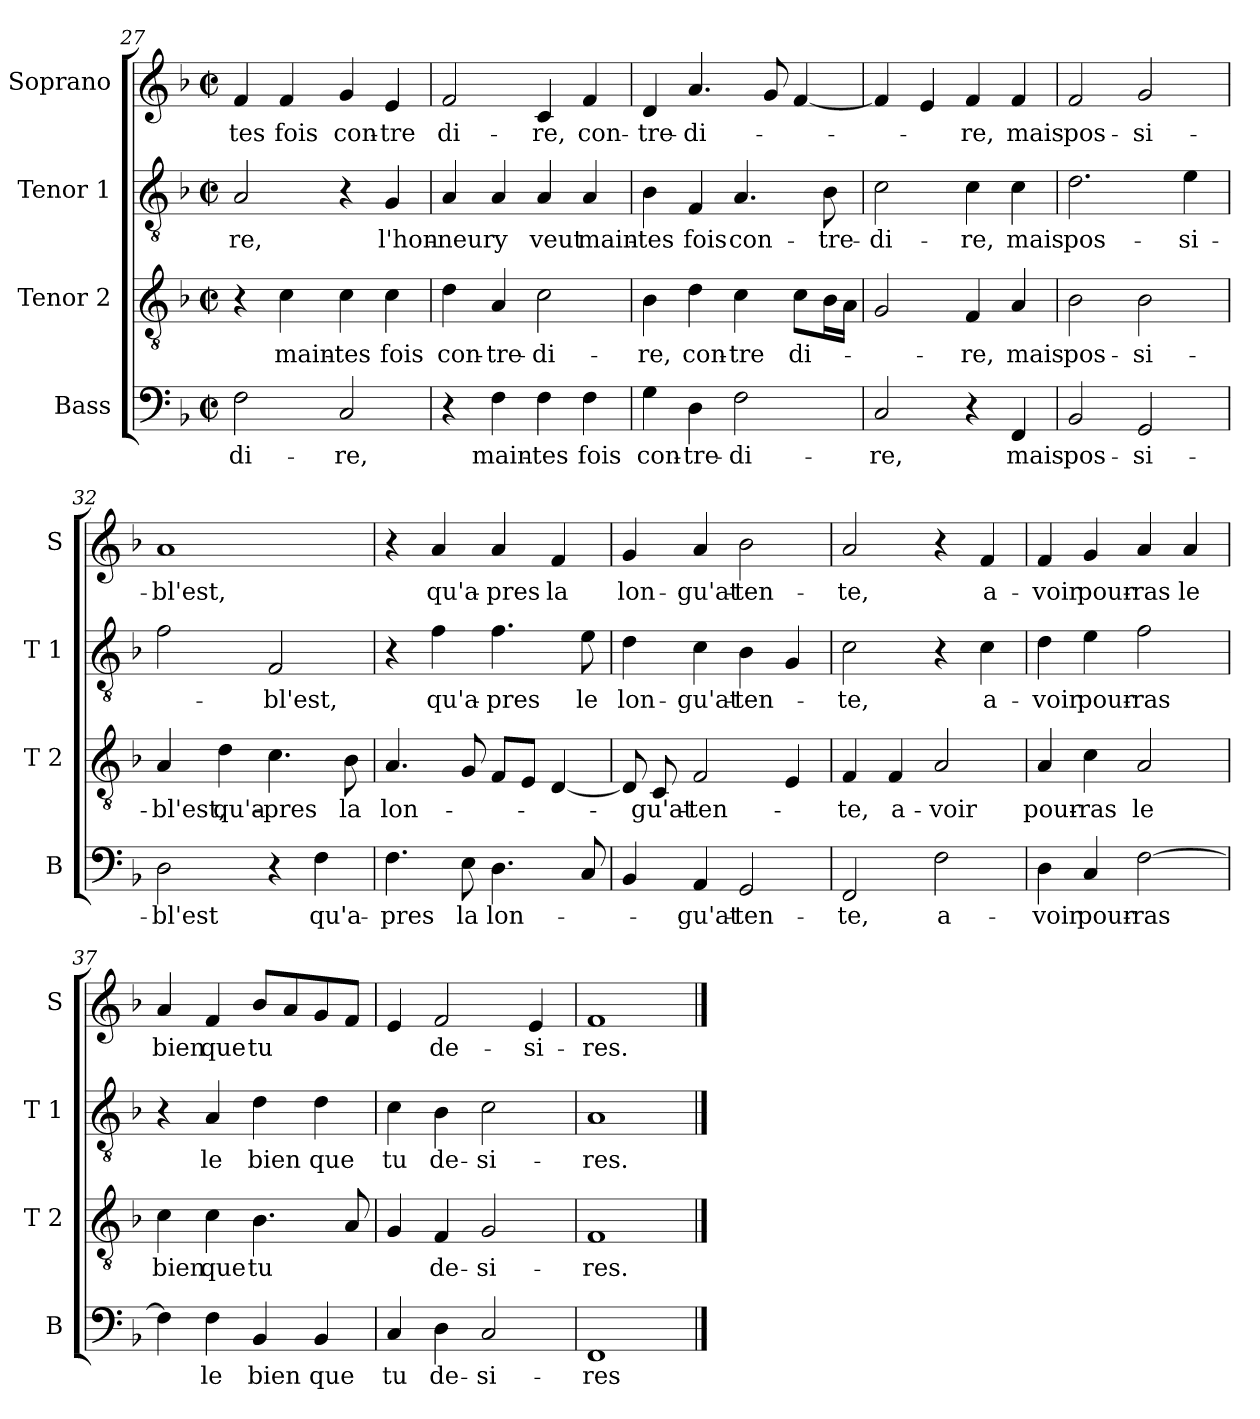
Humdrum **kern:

**kern	**text	**kern	**text	**kern	**text	**kern	**text
*part4	*part4	*part3	*part3	*part2	*part2	*part1	*part1
*staff4	*staff4	*staff3	*staff3	*staff2	*staff2	*staff1	*staff1
*I"Bass	*	*I"Tenor 2	*	*I"Tenor 1	*	*I"Soprano	*
*I'B	*	*I'T 2	*	*I'T 1	*	*I'S	*
*clefF4	*	*clefGv2	*	*clefGv2	*	*clefG2	*
*k[b-]	*	*k[b-]	*	*k[b-]	*	*k[b-]	*
*F:	*	*F:	*	*F:	*	*F:	*
*M2/2	*	*M2/2	*	*M2/2	*	*M2/2	*
*met(c|)	*	*met(c|)	*	*met(c|)	*	*met(c|)	*
=27	=27	=27	=27	=27	=27	=27	=27
2F\	-di-	4r	.	2A/	-re,	4f/	-tes
.	.	4c\	main-	.	.	4f/	fois
2C/	-re,	4c\	-tes	4r	.	4g/	con-
.	.	4c\	fois	4G/	l'hon-	4e/	-tre
=28	=28	=28	=28	=28	=28	=28	=28
4r	.	4d\	con-	4A/	-neur	2f/	di-
4F\	main-	4A/	-tre-	4A/	y	.	.
4F\	-tes	2c\	-di-	4A/	veut	4c/	-re,
4F\	fois	.	.	4A/	main-	4f/	con-
=29	=29	=29	=29	=29	=29	=29	=29
4G\	con-	4B-\	-re,	4B-\	-tes	4d/	-tre-
4D\	-tre-	4d\	con-	4F/	fois	4.a/	-di-
2F\	-di-	4c\	-tre	4.A/	con-	.	.
.	.	.	.	.	.	8g/	.
.	.	8c\L	di-	.	.	[4f/	.
.	.	16B-\L	.	8B-\	-tre-	.	.
.	.	16A\JJ	.	.	.	.	.
!!LO:PB:g=z
=30	=30	=30	=30	=30	=30	=30	=30
2C/	-re,	2G/	.	2c\	-di-	4f/]	.
.	.	.	.	.	.	4e/	.
4r	.	4F/	-re,	4c\	-re,	4f/	-re,
4FF/	mais	4A/	mais	4c\	mais	4f/	mais
=31	=31	=31	=31	=31	=31	=31	=31
2BB-/	pos-	2B-\	pos-	2.d\	pos-	2f/	pos-
2GG/	-si-	2B-\	-si-	.	.	2g/	-si-
.	.	.	.	4e\	-si-	.	.
=32	=32	=32	=32	=32	=32	=32	=32
2D\	-bl'est	4A/	-bl'est,	2f\	.	1a	-bl'est,
.	.	4d\	qu'a-	.	.	.	.
4r	.	4.c\	-pres	2F/	-bl'est,	.	.
4F\	qu'a-	.	.	.	.	.	.
.	.	8B-\	la	.	.	.	.
=33	=33	=33	=33	=33	=33	=33	=33
4.F\	-pres	4.A/	lon-	4r	.	4r	.
.	.	.	.	4f\	qu'a-	4a/	qu'a-
8E\	la	8G/	.	.	.	.	.
4.D\	lon-	8F/L	.	4.f\	-pres	4a/	-pres
.	.	8E/J	.	.	.	.	.
.	.	[4D/	.	.	.	4f/	la
8C/	.	.	.	8e\	le	.	.
=34	=34	=34	=34	=34	=34	=34	=34
4BB-/	.	8D/]	.	4d\	lon-	4g/	lon-
.	.	8C/	-gu'at-	.	.	.	.
4AA/	-gu'at-	2F/	-ten-	4c\	-gu'at-	4a/	-gu'at-
2GG/	-ten-	.	.	4B-\	-ten-	2b-\	-ten-
.	.	4E/	.	4G/	.	.	.
!!LO:LB:g=z
=35	=35	=35	=35	=35	=35	=35	=35
2FF/	-te,	4F/	-te,	2c\	-te,	2a/	-te,
.	.	4F/	a-	.	.	.	.
2F\	a-	2A/	-voir	4r	.	4r	.
.	.	.	.	4c\	a-	4f/	a-
=36	=36	=36	=36	=36	=36	=36	=36
4D\	-voir	4A/	pour-	4d\	-voir	4f/	-voir
4C/	pour-	4c\	-ras	4e\	pour-	4g/	pour-
[2F\	-ras	2A/	le	2f\	-ras	4a/	-ras
.	.	.	.	.	.	4a/	le
=37	=37	=37	=37	=37	=37	=37	=37
4F\]	.	4c\	bien	4r	.	4a/	bien
4F\	le	4c\	que	4A/	le	4f/	que
4BB-/	bien	4.B-\	tu	4d\	bien	8b-/L	tu
.	.	.	.	.	.	8a/	.
4BB-/	que	.	.	4d\	que	8g/	.
.	.	8A/	.	.	.	8f/J	.
=38	=38	=38	=38	=38	=38	=38	=38
4C/	tu	4G/	.	4c\	tu	4e/	.
4D\	de-	4F/	de-	4B-\	de-	2f/	de-
2C/	-si-	2G/	-si-	2c\	-si-	.	.
.	.	.	.	.	.	4e/	-si-
=39	=39	=39	=39	=39	=39	=39	=39
1FF	-res	1F	-res.	1A	-res.	1f	-res.
==	==	==	==	==	==	==	==
*-	*-	*-	*-	*-	*-	*-	*-
